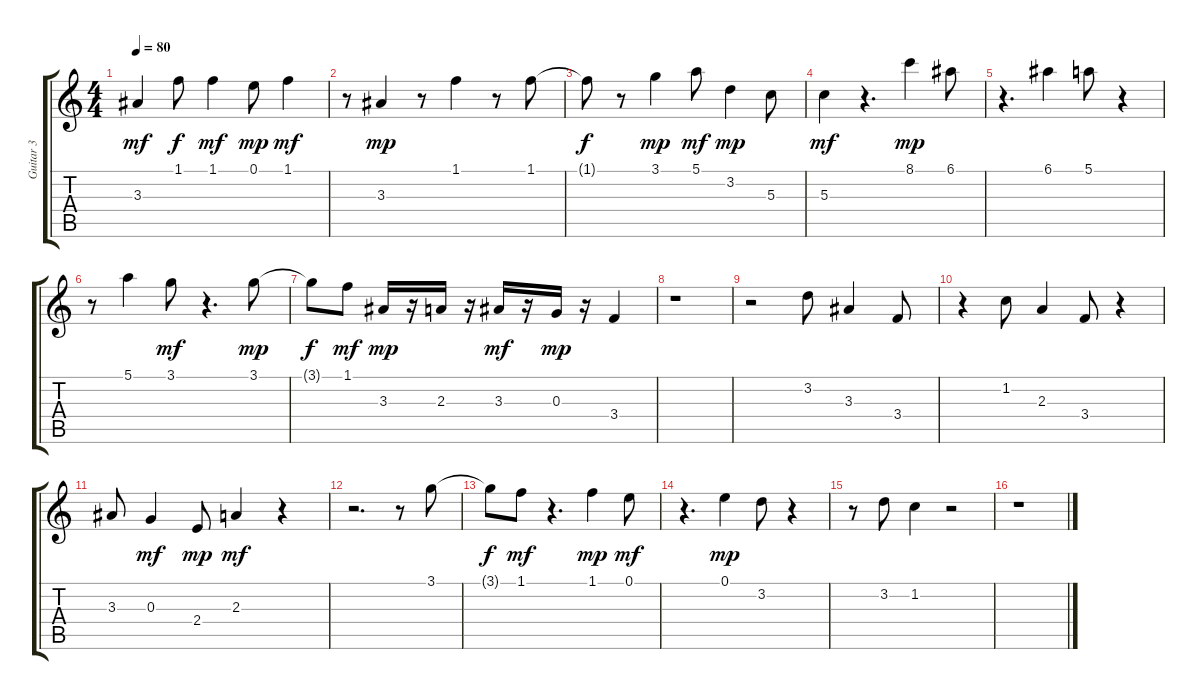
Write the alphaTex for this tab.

\track ("Guitar 3" "Guitar 3") {instrument acousticguitarnylon}
\staff {score tabs}
\tuning (E4 B3 G3 D3 A2 E2) {hide}
\ts (4 4)
\tempo 80
\clef g2
\ks c
3.3.4{dy mf} 1.1.8{dy f} 1.1.4{dy mf} 0.1.8{dy mp} 1.1.4{dy mf} |
r.8 3.3.4{dy mp} r.8 1.1.4 r.8 1.1.8 |
1.1{t}.8{dy f} r.8 3.1.4{dy mp} 5.1.8{dy mf} 3.2.4{dy mp} 5.3.8 |
5.3.4{dy mf} r.4{d} 8.1.4{dy mp} 6.1.8 |
r.4{d} 6.1.4 5.1.8 r.4 |
r.8 5.1.4 3.1.8{dy mf} r.4{d} 3.1.8{dy mp} |
3.1{t}.8{dy f} 1.1.8{dy mf} 3.3.16{dy mp} r.16 2.3.16 r.16 3.3.16{dy mf} r.16 0.3.16{dy mp} r.16 3.4.4 |
r.1 |
r.2 3.2.8 3.3.4 3.4.8 |
r.4 1.2.8 2.3.4 3.4.8 r.4 |
3.3.8 0.3.4{dy mf} 2.4.8{dy mp} 2.3.4{dy mf} r.4 |
r.2{d} r.8 3.1.8 |
3.1{t}.8{dy f} 1.1.8{dy mf} r.4{d} 1.1.4{dy mp} 0.1.8{dy mf} |
r.4{d} 0.1.4{dy mp} 3.2.8 r.4 |
r.8 3.2.8 1.2.4 r.2 |
r.1
